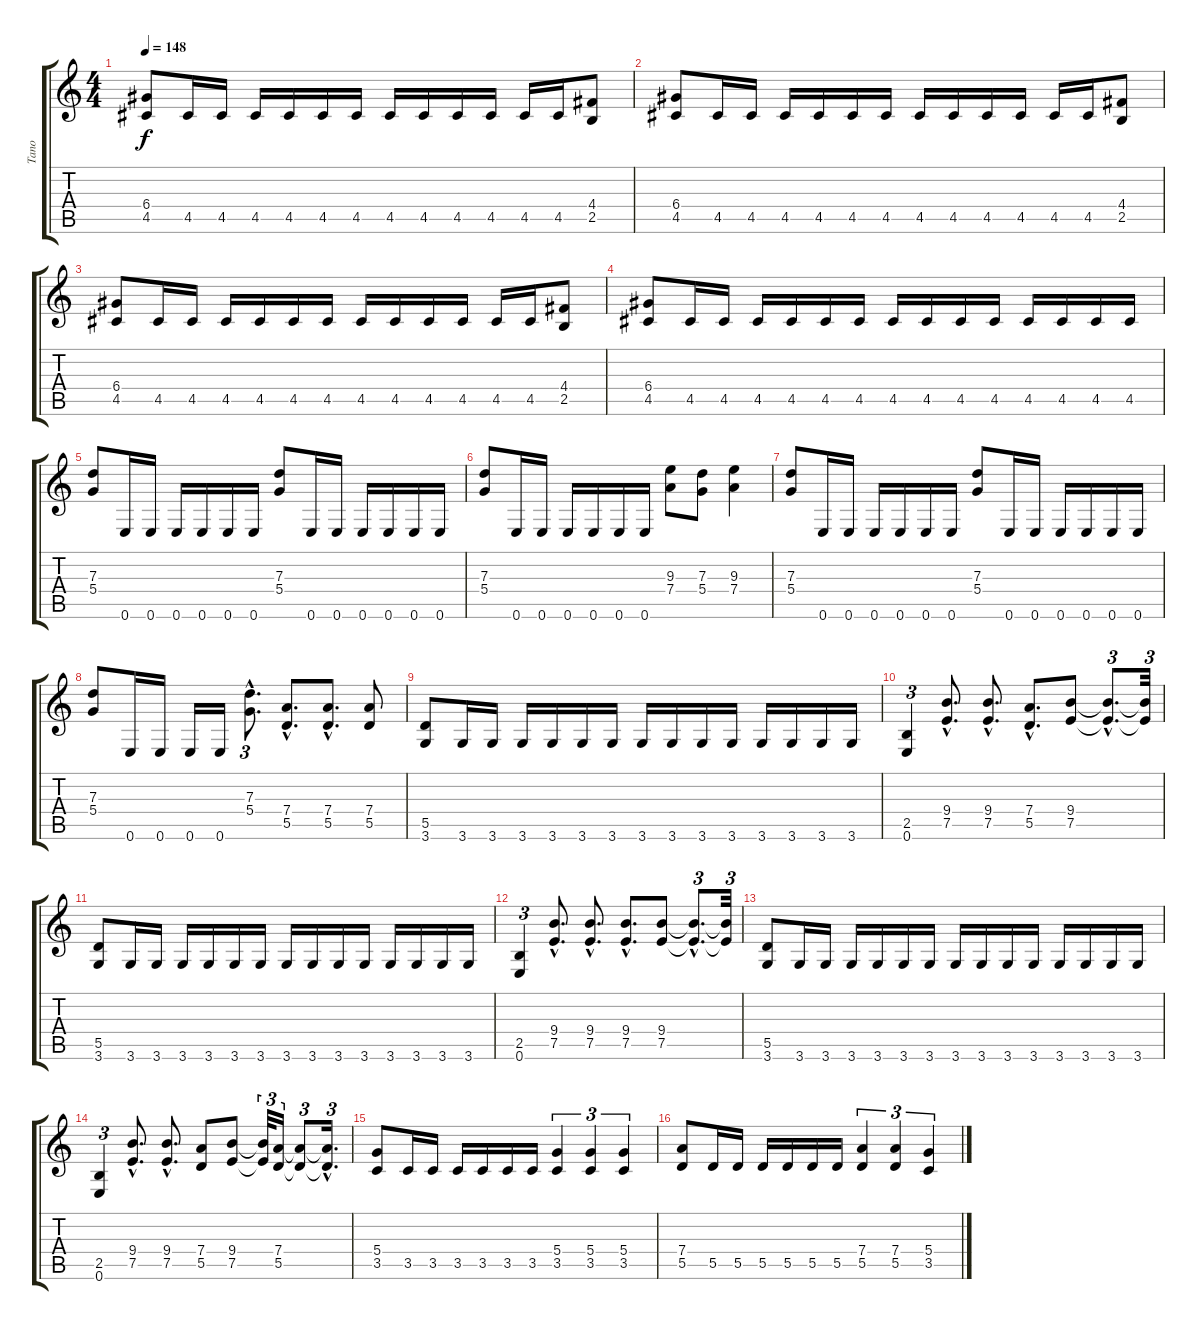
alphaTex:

\track ("Tano" "Tano") {instrument overdrivenguitar}
\staff {score tabs}
\tuning (E4 B3 G3 D3 A2 E2) {hide}
\ts (4 4)
\tempo 148
\clef g2
\ks c
(6.4 4.5).8{dy f} 4.5.16 4.5.16 4.5.16 4.5.16 4.5.16 4.5.16 4.5.16 4.5.16 4.5.16 4.5.16 4.5.16 4.5.16 (4.4 2.5).8 |
(6.4 4.5).8 4.5.16 4.5.16 4.5.16 4.5.16 4.5.16 4.5.16 4.5.16 4.5.16 4.5.16 4.5.16 4.5.16 4.5.16 (4.4 2.5).8 |
(6.4 4.5).8 4.5.16 4.5.16 4.5.16 4.5.16 4.5.16 4.5.16 4.5.16 4.5.16 4.5.16 4.5.16 4.5.16 4.5.16 (4.4 2.5).8 |
(6.4 4.5).8 4.5.16 4.5.16 4.5.16 4.5.16 4.5.16 4.5.16 4.5.16 4.5.16 4.5.16 4.5.16 4.5.16 4.5.16 4.5.16 4.5.16 |
(7.3 5.4).8 0.6.16 0.6.16 0.6.16 0.6.16 0.6.16 0.6.16 (7.3 5.4).8 0.6.16 0.6.16 0.6.16 0.6.16 0.6.16 0.6.16 |
(7.3 5.4).8 0.6.16 0.6.16 0.6.16 0.6.16 0.6.16 0.6.16 (9.3 7.4).8 (7.3 5.4).8 (9.3 7.4).4 |
(7.3 5.4).8 0.6.16 0.6.16 0.6.16 0.6.16 0.6.16 0.6.16 (7.3 5.4).8 0.6.16 0.6.16 0.6.16 0.6.16 0.6.16 0.6.16 |
(7.3 5.4).8 0.6.16 0.6.16 0.6.16 0.6.16 (7.3{hac} 5.4{hac}).8{d tu (3 2)} (7.4{hac} 5.5{hac}).8{d} (7.4{hac} 5.5{hac}).8{d} (7.4 5.5).8 |
(5.5 3.6).8 3.6.16 3.6.16 3.6.16 3.6.16 3.6.16 3.6.16 3.6.16 3.6.16 3.6.16 3.6.16 3.6.16 3.6.16 3.6.16 3.6.16 |
(2.5 0.6).4{tu (3 2)} (9.4{hac} 7.5{hac}).8{d} (9.4{hac} 7.5{hac}).8{d} (7.4{hac} 5.5{hac}).8{d} (9.4 7.5).8 (9.4{hac t} 7.5{hac t}).8{d tu (3 2)} (9.4{t} 7.5{t}).32{tu (3 2)} |
(5.5 3.6).8 3.6.16 3.6.16 3.6.16 3.6.16 3.6.16 3.6.16 3.6.16 3.6.16 3.6.16 3.6.16 3.6.16 3.6.16 3.6.16 3.6.16 |
(2.5 0.6).4{tu (3 2)} (9.4{hac} 7.5{hac}).8{d} (9.4{hac} 7.5{hac}).8{d} (9.4{hac} 7.5{hac}).8{d} (9.4 7.5).8 (9.4{hac t} 7.5{hac t}).8{d tu (3 2)} (9.4{t} 7.5{t}).32{tu (3 2)} |
(5.5 3.6).8 3.6.16 3.6.16 3.6.16 3.6.16 3.6.16 3.6.16 3.6.16 3.6.16 3.6.16 3.6.16 3.6.16 3.6.16 3.6.16 3.6.16 |
(2.5 0.6).4{tu (3 2)} (9.4{hac} 7.5{hac}).8{d} (9.4{hac} 7.5{hac}).8{d} (7.4 5.5).8 (9.4 7.5).8 (9.4{t} 7.5{t}).32{tu (3 2)} (7.4 5.5).16{tu (3 2)} (7.4{t} 5.5{t}).8{tu (3 2)} (7.4{hac t} 5.5{hac t}).16{d tu (3 2)} |
(5.4 3.5).8 3.5.16 3.5.16 3.5.16 3.5.16 3.5.16 3.5.16 (5.4 3.5).4{tu (3 2)} (5.4 3.5).4{tu (3 2)} (5.4 3.5).4{tu (3 2)} |
(7.4 5.5).8 5.5.16 5.5.16 5.5.16 5.5.16 5.5.16 5.5.16 (7.4 5.5).4{tu (3 2)} (7.4 5.5).4{tu (3 2)} (5.4 3.5).4{tu (3 2)}
